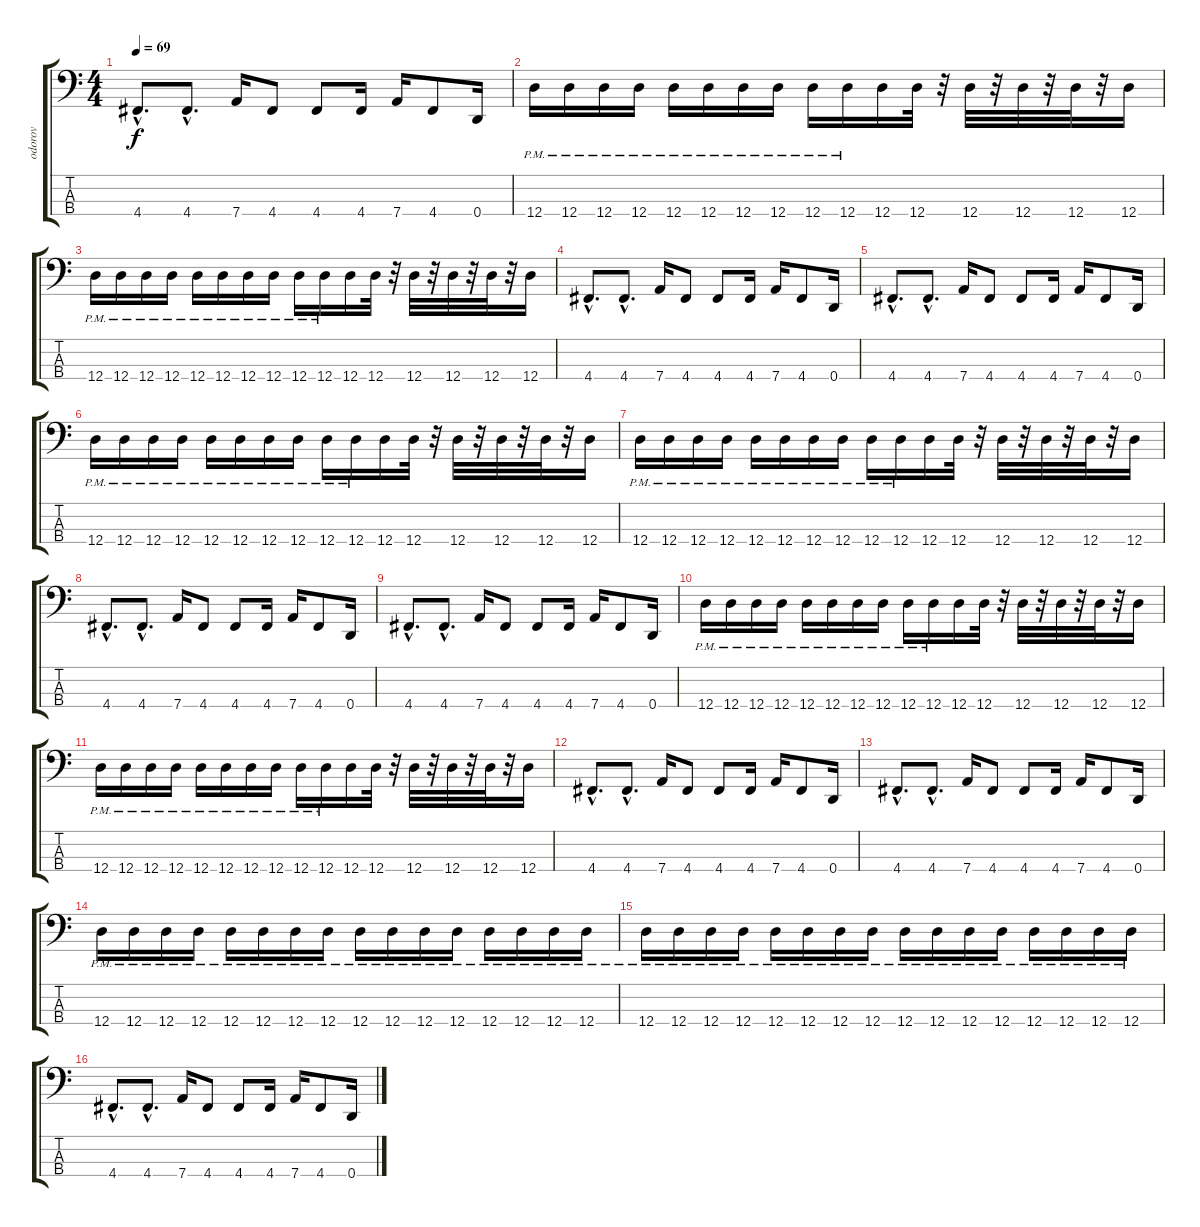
\track ("odorov - Bass" "odorov") {instrument overdrivenguitar}
\staff {score tabs}
\tuning (G2 D2 A1 D1) {hide}
\ts (4 4)
\tempo 69
\clef f4
\ks c
4.4{hac}.8{d dy f} 4.4{hac}.8{d} 7.4.16 4.4.8 4.4.8 4.4.16 7.4.16 4.4.8 0.4.16 |
12.4{pm}.16{volume 16} 12.4{pm}.16 12.4{pm}.16 12.4{pm}.16 12.4{pm}.16 12.4{pm}.16 12.4{pm}.16 12.4{pm}.16 12.4{pm}.16 12.4{pm}.16 12.4.16{volume 12} 12.4.32{volume 16} r.32 12.4.32 r.32 12.4.32 r.32 12.4.32 r.32 12.4.16 |
12.4{pm}.16{volume 16} 12.4{pm}.16 12.4{pm}.16 12.4{pm}.16 12.4{pm}.16 12.4{pm}.16 12.4{pm}.16 12.4{pm}.16 12.4{pm}.16 12.4{pm}.16 12.4.16{volume 12} 12.4.32{volume 16} r.32 12.4.32 r.32 12.4.32 r.32 12.4.32 r.32 12.4.16 |
4.4{hac}.8{d volume 10} 4.4{hac}.8{d} 7.4.16 4.4.8 4.4.8 4.4.16 7.4.16 4.4.8 0.4.16 |
4.4{hac}.8{d} 4.4{hac}.8{d} 7.4.16 4.4.8 4.4.8 4.4.16 7.4.16 4.4.8 0.4.16 |
12.4{pm}.16{volume 16} 12.4{pm}.16 12.4{pm}.16 12.4{pm}.16 12.4{pm}.16 12.4{pm}.16 12.4{pm}.16 12.4{pm}.16 12.4{pm}.16 12.4{pm}.16 12.4.16{volume 12} 12.4.32{volume 16} r.32 12.4.32 r.32 12.4.32 r.32 12.4.32 r.32 12.4.16 |
12.4{pm}.16{volume 16} 12.4{pm}.16 12.4{pm}.16 12.4{pm}.16 12.4{pm}.16 12.4{pm}.16 12.4{pm}.16 12.4{pm}.16 12.4{pm}.16 12.4{pm}.16 12.4.16{volume 12} 12.4.32{volume 16} r.32 12.4.32 r.32 12.4.32 r.32 12.4.32 r.32 12.4.16 |
4.4{hac}.8{d volume 10} 4.4{hac}.8{d} 7.4.16 4.4.8 4.4.8 4.4.16 7.4.16 4.4.8 0.4.16 |
4.4{hac}.8{d} 4.4{hac}.8{d} 7.4.16 4.4.8 4.4.8 4.4.16 7.4.16 4.4.8 0.4.16 |
12.4{pm}.16{volume 16} 12.4{pm}.16 12.4{pm}.16 12.4{pm}.16 12.4{pm}.16 12.4{pm}.16 12.4{pm}.16 12.4{pm}.16 12.4{pm}.16 12.4{pm}.16 12.4.16{volume 12} 12.4.32{volume 16} r.32 12.4.32 r.32 12.4.32 r.32 12.4.32 r.32 12.4.16 |
12.4{pm}.16{volume 16} 12.4{pm}.16 12.4{pm}.16 12.4{pm}.16 12.4{pm}.16 12.4{pm}.16 12.4{pm}.16 12.4{pm}.16 12.4{pm}.16 12.4{pm}.16 12.4.16{volume 12} 12.4.32{volume 16} r.32 12.4.32 r.32 12.4.32 r.32 12.4.32 r.32 12.4.16 |
4.4{hac}.8{d volume 10} 4.4{hac}.8{d} 7.4.16 4.4.8 4.4.8 4.4.16 7.4.16 4.4.8 0.4.16 |
4.4{hac}.8{d} 4.4{hac}.8{d} 7.4.16 4.4.8 4.4.8 4.4.16 7.4.16 4.4.8 0.4.16 |
12.4{pm}.16{volume 16} 12.4{pm}.16 12.4{pm}.16 12.4{pm}.16 12.4{pm}.16 12.4{pm}.16 12.4{pm}.16 12.4{pm}.16 12.4{pm}.16 12.4{pm}.16 12.4{pm}.16 12.4{pm}.16 12.4{pm}.16 12.4{pm}.16 12.4{pm}.16 12.4{pm}.16 |
12.4{pm}.16{volume 16} 12.4{pm}.16 12.4{pm}.16 12.4{pm}.16 12.4{pm}.16 12.4{pm}.16 12.4{pm}.16 12.4{pm}.16 12.4{pm}.16 12.4{pm}.16 12.4{pm}.16 12.4{pm}.16 12.4{pm}.16 12.4{pm}.16 12.4{pm}.16 12.4{pm}.16 |
4.4{hac}.8{d volume 10} 4.4{hac}.8{d} 7.4.16 4.4.8 4.4.8 4.4.16 7.4.16 4.4.8 0.4.16
